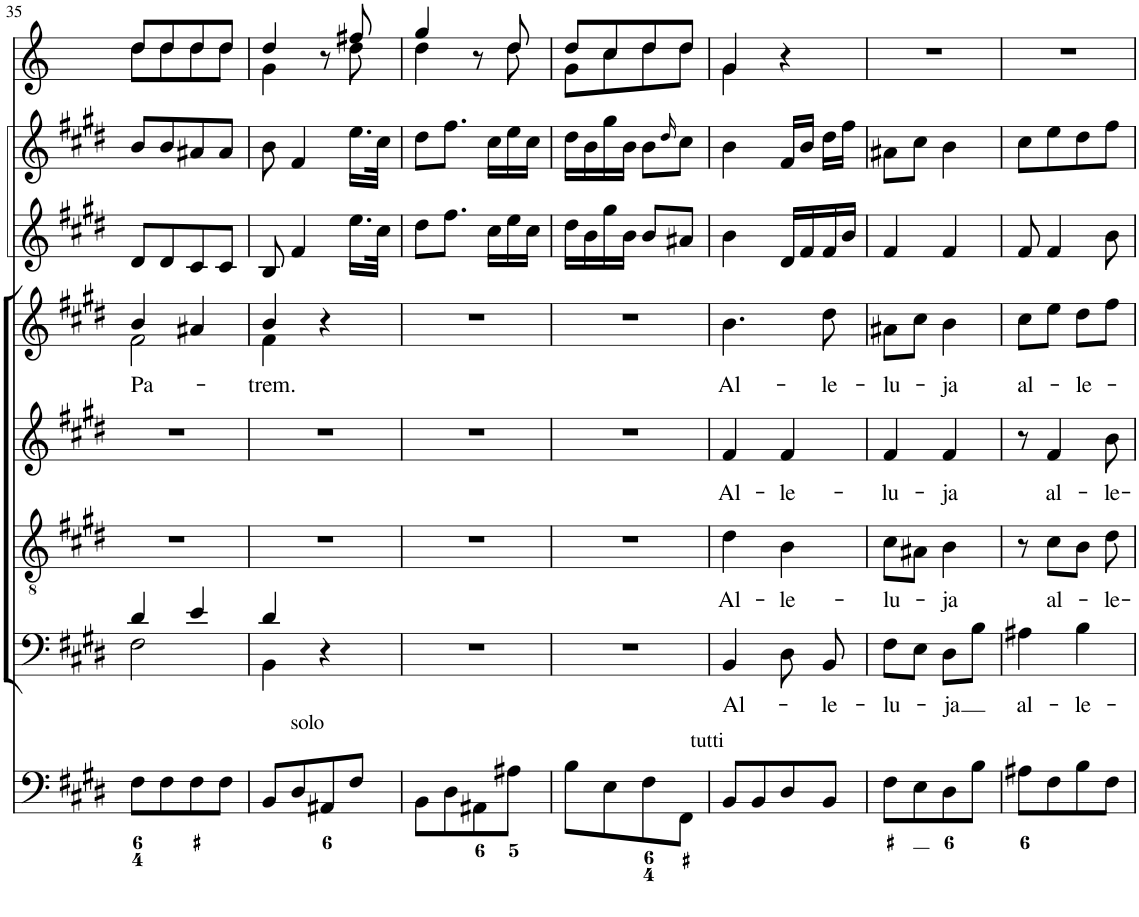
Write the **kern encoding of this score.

**kern	**kern	**text	**kern	**text	**kern	**text	**kern	**text	**kern	**kern	**kern
*part8	*part7	*part7	*part6	*part6	*part5	*part5	*part4	*part4	*part3	*part2	*part1
*staff8	*staff7	*staff7	*staff6	*staff6	*staff5	*staff5	*staff4	*staff4	*staff3	*staff2	*staff1
*I"Organ	*I"Voice	*	*I"Tenor	*	*I"Alto	*	*I"Voice	*	*I"Violin	*I"Violini	*I"Corni in E
*	*	*	*	*	*	*	*	*	*I'Vln	*I'Vln	*
!!LO:PB:g=z
*clefF4	*clefF4	*	*clefGv2	*	*clefG2	*	*clefG2	*	*clefG2	*clefG2	*clefG2
*	*	*	*	*	*	*	*	*	*	*	*Trd5c8
*k[f#c#g#d#]	*k[f#c#g#d#]	*	*k[f#c#g#d#]	*	*k[f#c#g#d#]	*	*k[f#c#g#d#]	*	*k[f#c#g#d#]	*k[f#c#g#d#]	*k[]
*M2/4	*M2/4	*	*M2/4	*	*M2/4	*	*M2/4	*	*M2/4	*M2/4	*M2/4
=35	=35	=35	=35	=35	=35	=35	=35	=35	=35	=35	=35
*	*^	*	*	*	*	*	*	*	*	*	*
!	!	!	!	!	!	!	!	!	!LO:LY:b	!	!	!
*	*	*	*	*	*	*	*	*^	*	*	*	*^
8F#\L	4d#/	2F#\	.	2r	.	2r	.	4b/	2f#\	Pa-	8d#/L	8b/L	8dd/L	8dd\L
8F#\	.	.	.	.	.	.	.	.	.	.	8d#/	8b/	8dd/	8dd\
8F#\	4e/	.	.	.	.	.	.	4a#X/	.	.	8c#/	8a#X/	8dd/	8dd\
8F#\J	.	.	.	.	.	.	.	.	.	.	8c#/J	8a#/J	8dd/J	8dd\J
=36	=36	=36	=36	=36	=36	=36	=36	=36	=36	=36	=36	=36	=36	=36
!	!	!	!	!	!	!	!	!	!	!LO:LY:b	!	!	!	!
8BB/L	4d#/	4BB\	.	2r	.	2r	.	4b/	4f#\	-trem.	8B/	8b\	4dd/	4g\
!LO:TX:a:t=solo	!	!	!	!	!	!	!	!	!	!	!	!	!	!
8D#/	.	.	.	.	.	.	.	.	.	.	4f#/	4f#/	.	.
8AA#X/	4r	4ryy	.	.	.	.	.	4r	4ryy	.	.	.	8r	8ryy
8F#/J	.	.	.	.	.	.	.	.	.	.	16.ee\LL	16.ee\LL	8ff#X/	8dd\
.	.	.	.	.	.	.	.	.	.	.	32cc#\JJk	32cc#\JJk	.	.
*	*v	*v	*	*	*	*	*	*v	*v	*	*	*	*	*
=37	=37	=37	=37	=37	=37	=37	=37	=37	=37	=37	=37	=37
8BB\L	2r	.	2r	.	2r	.	2r	.	8dd#\L	8dd#\L	4gg/	4dd\
8D#\	.	.	.	.	.	.	.	.	8.ff#\J	8.ff#\J	.	.
8AA#X\	.	.	.	.	.	.	.	.	.	.	8r	8ryy
.	.	.	.	.	.	.	.	.	16cc#\LL	16cc#\LL	.	.
8A#X\J	.	.	.	.	.	.	.	.	16ee\	16ee\	8dd/	8dd\
.	.	.	.	.	.	.	.	.	16cc#\JJ	16cc#\JJ	.	.
=38	=38	=38	=38	=38	=38	=38	=38	=38	=38	=38	=38	=38
8B\L	2r	.	2r	.	2r	.	2r	.	16dd#\LL	16dd#\LL	8dd/L	8g\L
.	.	.	.	.	.	.	.	.	16b\	16b\	.	.
8E\	.	.	.	.	.	.	.	.	16gg#\	16gg#\	8cc/	8cc\
.	.	.	.	.	.	.	.	.	16b\JJ	16b\JJ	.	.
8F#\	.	.	.	.	.	.	.	.	8b/L	8b\L	8dd/	8dd\
.	.	.	.	.	.	.	.	.	.	16qdd#/	.	.
8FF#\J	.	.	.	.	.	.	.	.	8a#X/J	8cc#\J	8dd/J	8dd\J
=39	=39	=39	=39	=39	=39	=39	=39	=39	=39	=39	=39	=39
!LO:TX:a:t=tutti	!	!	!	!	!	!	!	!	!	!	!	!
!	!	!LO:LY:b	!	!LO:LY:b	!	!LO:LY:b	!	!LO:LY:b	!	!	!	!
8BB/L	4BB/	Al-	4d#\	Al-	4f#/	Al-	4.b\	Al-	4b\	4b\	4g/	4g\
8BB/	.	.	.	.	.	.	.	.	.	.	.	.
!	!	!	!	!LO:LY:b	!	!LO:LY:b	!	!	!	!	!	!
8D#/	8D#\	.	4B\	-le-	4f#/	-le-	.	.	16d#/LL	16f#/LL	4r	4ryy
.	.	.	.	.	.	.	.	.	16f#/	16b/JJ	.	.
!	!	!LO:LY:b	!	!	!	!	!	!LO:LY:b	!	!	!	!
8BB/J	8BB/	-le-	.	.	.	.	8dd#\	-le-	16f#/	16dd#\LL	.	.
.	.	.	.	.	.	.	.	.	16b/JJ	16ff#\JJ	.	.
*	*	*	*	*	*	*	*	*	*	*	*v	*v
=40	=40	=40	=40	=40	=40	=40	=40	=40	=40	=40	=40
!	!	!LO:LY:b	!	!LO:LY:b	!	!LO:LY:b	!	!LO:LY:b	!	!	!
8F#\L	8F#\L	-lu-	8c#\L	-lu-	4f#/	-lu-	8a#X\L	-lu-	4f#/	8a#X\L	2r
8E\	8E\J	.	8A#X\J	.	.	.	8cc#\J	.	.	8cc#\J	.
!	!	!LO:LY:b	!	!LO:LY:b	!	!LO:LY:b	!	!LO:LY:b	!	!	!
8D#\	8D#\L	-ja	4B\	-ja	4f#/	-ja	4b\	-ja	4f#/	4b\	.
8B\J	8B\J	.	.	.	.	.	.	.	.	.	.
=41	=41	=41	=41	=41	=41	=41	=41	=41	=41	=41	=41
!	!	!LO:LY:b	!	!	!	!	!	!LO:LY:b	!	!	!
8A#X\L	4A#X\	al-	8r	.	8r	.	8cc#\L	al-	8f#/	8cc#\L	2r
!	!	!	!	!LO:LY:b	!	!LO:LY:b	!	!	!	!	!
8F#\	.	.	8c#\L	al-	4f#/	al-	8ee\J	.	4f#/	8ee\	.
!	!	!LO:LY:b	!	!	!	!	!	!LO:LY:b	!	!	!
8B\	4B\	-le-	8B\J	.	.	.	8dd#\L	-le-	.	8dd#\	.
!	!	!	!	!LO:LY:b	!	!LO:LY:b	!	!	!	!	!
8F#\J	.	.	8d#\	-le-	8b\	-le-	8ff#\J	.	8b\	8ff#\J	.
=	=	=	=	=	=	=	=	=	=	=	=
*-	*-	*-	*-	*-	*-	*-	*-	*-	*-	*-	*-
